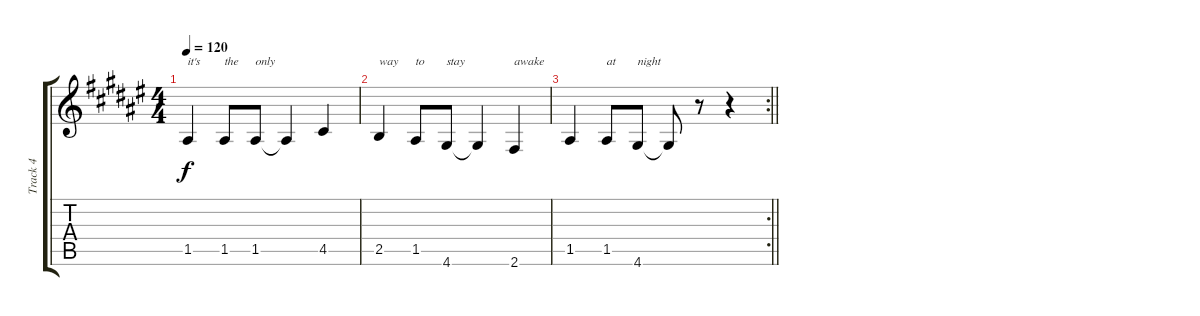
\track ("Track 4" "Track 4") {instrument acousticguitarsteel}
\staff {score tabs}
\tuning (E4 B3 G3 D3 A2 E2) {hide}
\ts (4 4)
\tempo 120
\clef g2
\ks f#
1.5.4{txt "it's" dy f} 1.5.8{txt "the"} 1.5.8{txt "only"} 1.5{t}.4 4.5.4 |
2.5.4{txt "way"} 1.5.8{txt "to"} 4.6.8{txt "stay"} 4.6{t}.4 2.6.4{txt "awake"} |
\rc 2
\barLineRight lightlight
1.5.4 1.5.8{txt "at"} 4.6.8{txt "night"} 4.6{t}.8 r.8 r.4
